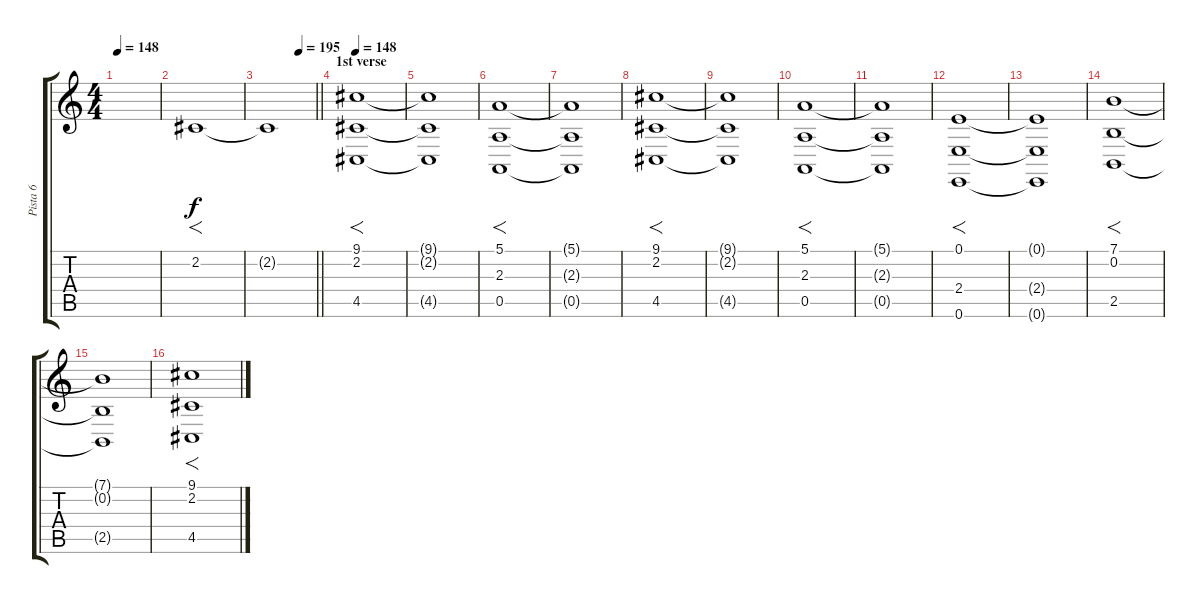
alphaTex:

\track ("Pista 6" "Pista 6") {instrument stringensemble1}
\staff {score tabs}
\tuning (E4 B3 G3 D3 A2 E2) {hide}
\ts (4 4)
\tempo 148
\clef g2
\ks c
|
2.2.1{f} |
\tempo (195 0.6666666666666666)
\barLineRight lightlight
2.2{t}.1 |
\section ("" "1st verse")
\tempo 148
(9.1 2.2 4.5).1{f instrument voiceoohs} |
(9.1{t} 2.2{t} 4.5{t}).1 |
(5.1 2.3 0.5).1{f} |
(5.1{t} 2.3{t} 0.5{t}).1 |
(9.1 2.2 4.5).1{f instrument voiceoohs} |
(9.1{t} 2.2{t} 4.5{t}).1 |
(5.1 2.3 0.5).1{f} |
(5.1{t} 2.3{t} 0.5{t}).1 |
(0.1 2.4 0.6).1{f} |
(0.1{t} 2.4{t} 0.6{t}).1 |
(7.1 0.2 2.5).1{f} |
(7.1{t} 0.2{t} 2.5{t}).1 |
(9.1 2.2 4.5).1{f instrument voiceoohs}
